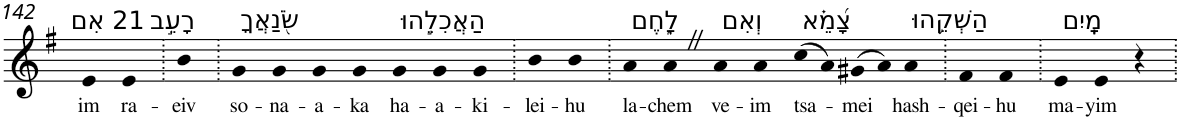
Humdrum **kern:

**kern	**text
*part1	*part1
*staff1	*staff1
*I"Piano	*
*I'Pno	*
!!LO:PB:g=z
*clefG2	*
*k[f#]	*
*G:	*
=142	=142
!LO:TX:a:t=21 אִם	!
!	!LO:LY:b
4e	im
!LO:TX:a:t=רָעֵ֣ב	!
!	!LO:LY:b
4e	ra-
=143.	=143.
!	!LO:LY:b
4b	-eiv
=144.	=144.
!LO:TX:a:t=שֹׂ֭נַאֲךָ	!
!	!LO:LY:b
4g	so-
!	!LO:LY:b
4g	-na-
!	!LO:LY:b
4g	-a-
!	!LO:LY:b
4g	-ka
!LO:TX:a:t=הַאֲכִלֵ֣הוּ	!
!	!LO:LY:b
4g	ha-
!	!LO:LY:b
4g	-a-
!	!LO:LY:b
4g	-ki-
=145.	=145.
!	!LO:LY:b
4b	-lei-
!	!LO:LY:b
4b	-hu
=146.	=146.
!LO:TX:a:t=לָ֑חֶם	!
!	!LO:LY:b
4a	la-
!	!LO:LY:b
4aZ	-chem
!LO:TX:a:t=וְאִם	!
!	!LO:LY:b
4a	ve-
!	!LO:LY:b
4a	-im
!LO:TX:a:t=צָ֝מֵ֗א	!
!	!LO:LY:b
(>8cc	tsa-
8a)	.
!	!LO:LY:b
(>8g#X	-mei
8a)	.
!LO:TX:a:t=הַשְׁקֵ֥הוּ	!
!	!LO:LY:b
4a	hash-
=147.	=147.
!	!LO:LY:b
4f#	-qei-
!	!LO:LY:b
4f#	-hu
=148.	=148.
!LO:TX:a:t=מָֽיִם	!
!	!LO:LY:b
4e	ma-
!	!LO:LY:b
4e	-yim
4r	.
=.	=.
*-	*-
